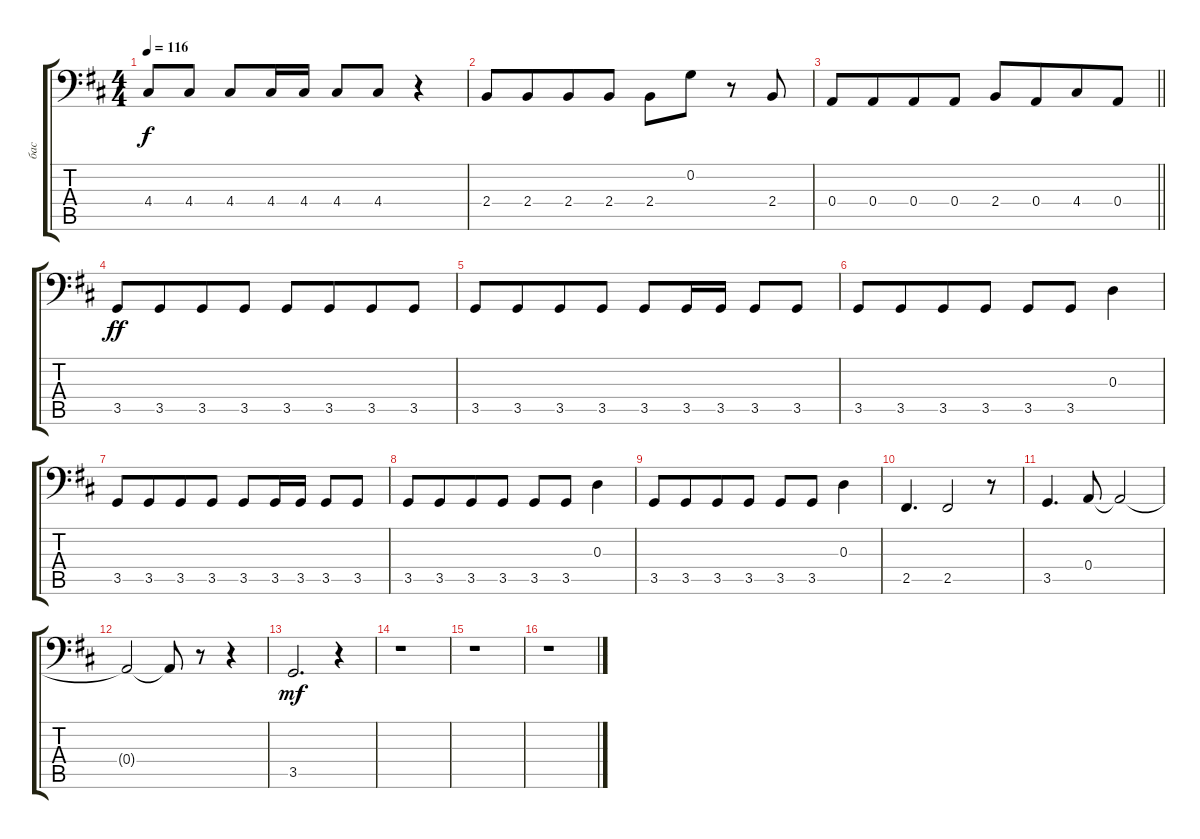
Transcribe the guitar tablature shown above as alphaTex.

\track ("бас" "бас") {instrument acousticbass}
\staff {score tabs}
\tuning (C3 G2 D2 A1 E1 B0) {hide}
\ts (4 4)
\tempo 116
\clef f4
\ks d
4.4.8{dy f} 4.4.8 4.4.8 4.4.16 4.4.16 4.4.8 4.4.8 r.4 |
2.4.8 2.4.8{beam merge} 2.4.8 2.4.8 2.4.8 0.2.8 r.8 2.4.8 |
\barLineRight lightlight
0.4.8 0.4.8{beam merge} 0.4.8 0.4.8 2.4.8 0.4.8{beam merge} 4.4.8 0.4.8 |
3.5.8{dy ff} 3.5.8{beam merge} 3.5.8 3.5.8 3.5.8 3.5.8{beam merge} 3.5.8 3.5.8 |
3.5.8 3.5.8{beam merge} 3.5.8 3.5.8 3.5.8 3.5.16 3.5.16{beam split} 3.5.8 3.5.8 |
3.5.8 3.5.8{beam merge} 3.5.8 3.5.8 3.5.8 3.5.8 0.3.4 |
3.5.8 3.5.8{beam merge} 3.5.8 3.5.8 3.5.8 3.5.16 3.5.16{beam split} 3.5.8 3.5.8 |
3.5.8 3.5.8{beam merge} 3.5.8 3.5.8 3.5.8 3.5.8 0.3.4 |
3.5.8 3.5.8{beam merge} 3.5.8 3.5.8 3.5.8 3.5.8 0.3.4 |
2.5.4{d} 2.5.2 r.8 |
3.5.4{d} 0.4.8 0.4{t}.2 |
0.4{t}.2 0.4{t}.8 r.8 r.4 |
3.5.2{d dy mf} r.4 |
r.1 |
r.1 |
r.1
